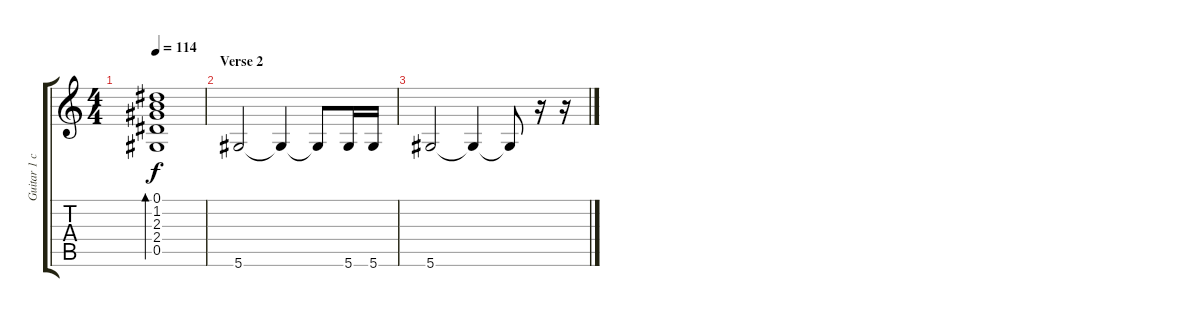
\track ("Guitar 1 c" "Guitar 1 c") {instrument electricguitarclean}
\staff {score tabs}
\tuning (Eb4 Bb3 Gb3 Db3 Ab2 Eb2) {hide}
\ts (4 4)
\tempo 114
\clef g2
\ks c
(0.1 1.2 2.3 2.4 0.5).1{bd 120 dy f} |
\section ("" "Verse 2")
5.6.2 5.6{t}.4 5.6{t}.8 5.6.16 5.6.16 |
5.6.2 5.6{t}.4 5.6{t}.8 r.16 r.16
